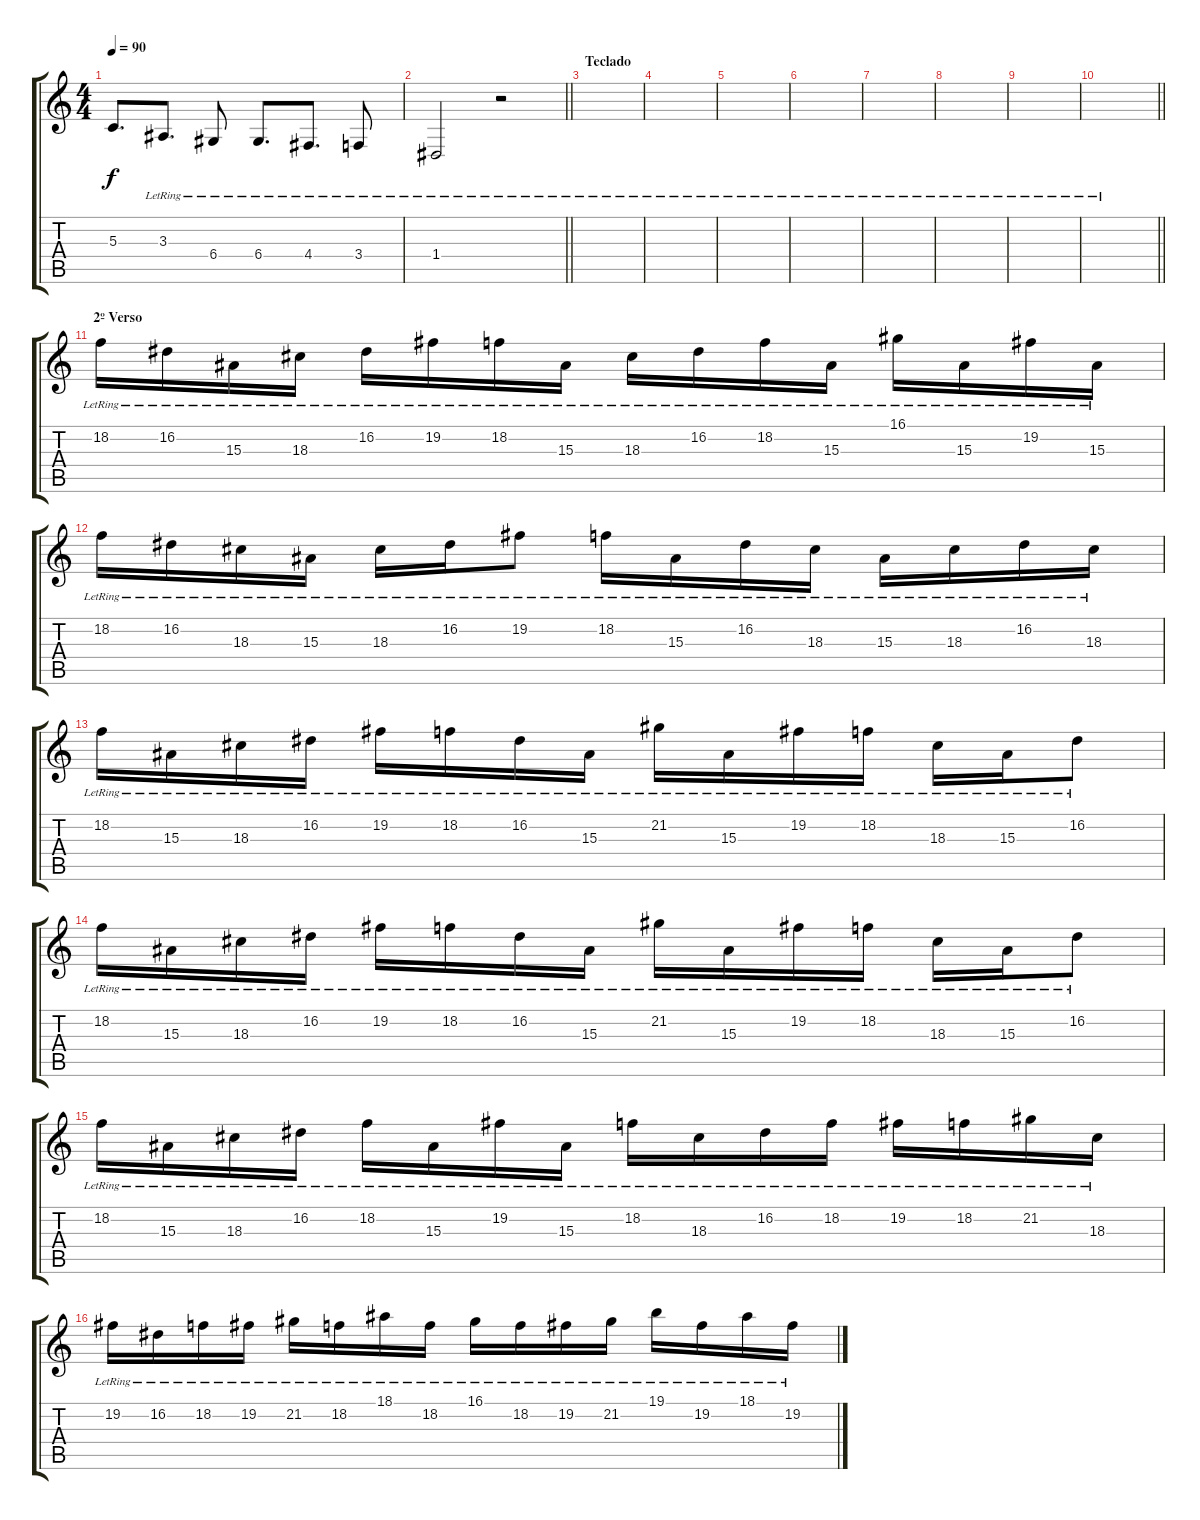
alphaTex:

\track "" {instrument acousticgrandpiano}
\staff {score tabs}
\tuning (E4 B3 G3 D3 A2 E2) {hide}
\ts (4 4)
\tempo 90
\clef g2
\ks c
5.3{t}.8{d dy f} 3.3{lr}.8{d} 6.4{lr}.8 6.4{lr}.8{d} 4.4{lr}.8{d} 3.4{lr}.8 |
\barLineRight lightlight
1.4{lr}.2 r.2 |
\section ("" "Teclado")
|
|
|
|
|
|
|
\barLineRight lightlight
|
\section ("" "2º Verso")
18.2{lr}.16 16.2{lr}.16 15.3{lr}.16 18.3{lr}.16 16.2{lr}.16 19.2{lr}.16 18.2{lr}.16 15.3{lr}.16 18.3{lr}.16 16.2{lr}.16 18.2{lr}.16 15.3{lr}.16 16.1{lr}.16 15.3{lr}.16 19.2{lr}.16 15.3{lr}.16 |
18.2{lr}.16 16.2{lr}.16 18.3{lr}.16 15.3{lr}.16 18.3{lr}.16 16.2{lr}.16 19.2{lr}.8 18.2{lr}.16 15.3{lr}.16 16.2{lr}.16 18.3{lr}.16 15.3{lr}.16 18.3{lr}.16 16.2{lr}.16 18.3{lr}.16 |
18.2{lr}.16 15.3{lr}.16 18.3{lr}.16 16.2{lr}.16 19.2{lr}.16 18.2{lr}.16 16.2{lr}.16 15.3{lr}.16 21.2{lr}.16 15.3{lr}.16 19.2{lr}.16 18.2{lr}.16 18.3{lr}.16 15.3{lr}.16 16.2{lr}.8 |
18.2{lr}.16 15.3{lr}.16 18.3{lr}.16 16.2{lr}.16 19.2{lr}.16 18.2{lr}.16 16.2{lr}.16 15.3{lr}.16 21.2{lr}.16 15.3{lr}.16 19.2{lr}.16 18.2{lr}.16 18.3{lr}.16 15.3{lr}.16 16.2{lr}.8 |
18.2{lr}.16 15.3{lr}.16 18.3{lr}.16 16.2{lr}.16 18.2{lr}.16 15.3{lr}.16 19.2{lr}.16 15.3{lr}.16 18.2{lr}.16 18.3{lr}.16 16.2{lr}.16 18.2{lr}.16 19.2{lr}.16 18.2{lr}.16 21.2{lr}.16 18.3{lr}.16 |
19.2{lr}.16 16.2{lr}.16 18.2{lr}.16 19.2{lr}.16 21.2{lr}.16 18.2{lr}.16 18.1{lr}.16 18.2{lr}.16 16.1{lr}.16 18.2{lr}.16 19.2{lr}.16 21.2{lr}.16 19.1{lr}.16 19.2{lr}.16 18.1{lr}.16 19.2{lr}.16
